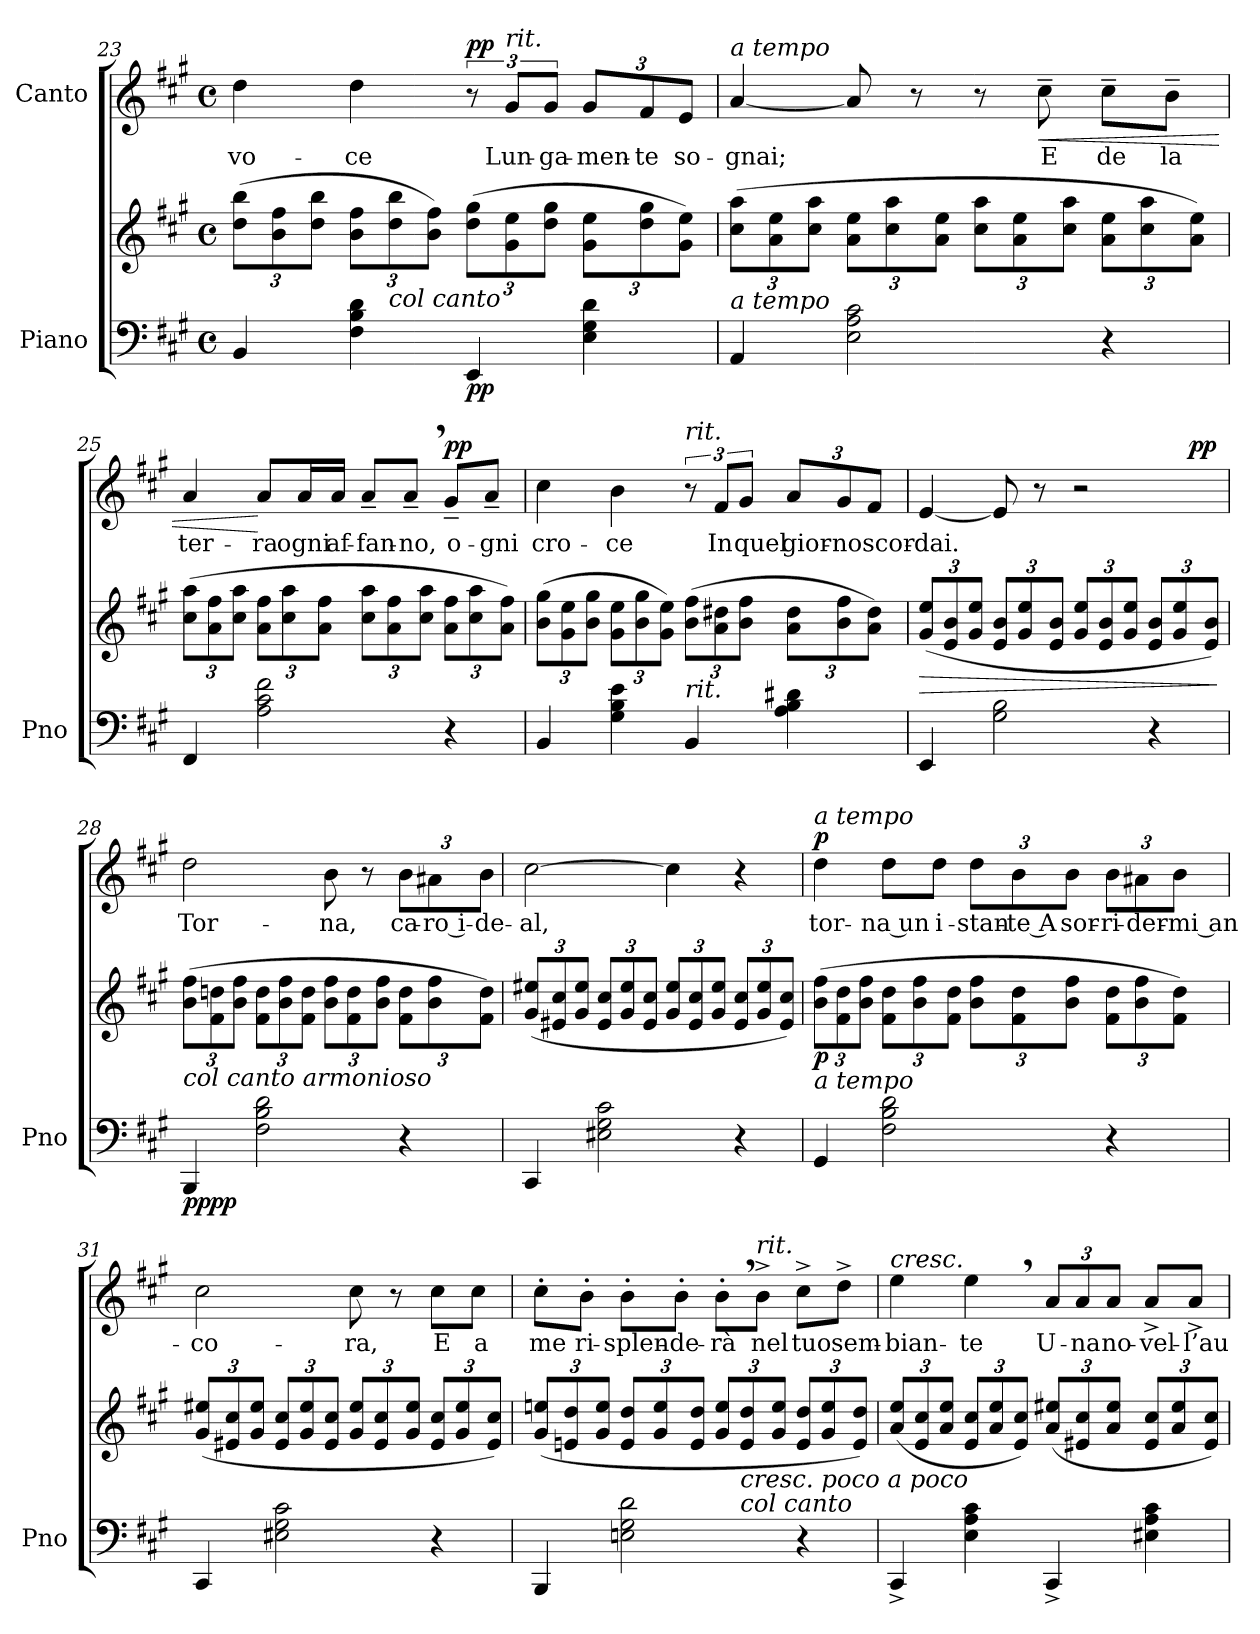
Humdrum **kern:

**kern	**kern	**dynam	**kern	**text	**dynam
*part2	*part2	*part2	*part1	*part1	*part1
*staff3	*staff2	*staff2/3	*staff1	*staff1	*staff1
*I"Piano	*	*	*I"Canto	*	*
*I'Pno	*	*	*	*	*
*clefF4	*clefG2	*	*clefG2	*	*
*k[f#c#g#]	*k[f#c#g#]	*	*k[f#c#g#]	*	*
*M4/4	*M4/4	*	*M4/4	*	*
*met(c)	*met(c)	*	*met(c)	*	*
*	*Xbrackettup	*	*	*	*
=23	=23	=23	=23	=23	=23
!	!	!	!	!LO:LY:b	!
4BB/	(12dd\ 12bb\L	.	4dd\	vo-	.
.	12b\ 12ff#\	.	.	.	.
.	12dd\ 12bb\J	.	.	.	.
!	!	!	!	!LO:LY:b	!
4F#\ 4B\ 4d\	12b\ 12ff#\L	.	4dd\	-ce	.
!	!LO:TX:b:i:t=col canto	!	!	!	!
.	12dd\ 12bb\	.	.	.	.
.	12b\ 12ff#\J)	.	.	.	.
!	!	!LO:DY:b=2	!	!	!LO:DY:a
4EE/	(12dd\ 12gg#\L	pp	12r	.	pp
!	!	!	!LO:TX:a:i:t=rit.	!	!
!	!	!	!	!LO:LY:b	!
.	12g#\ 12ee\	.	12g#/L	Lun-	.
!	!	!	!	!LO:LY:b	!
.	12dd\ 12gg#\J	.	12g#/J	-ga-	.
!	!	!	!	!LO:LY:b	!
4E\ 4G#\ 4d\	12g#\ 12ee\L	.	12g#/L	-men-	.
!	!	!	!	!LO:LY:b	!
.	12dd\ 12gg#\	.	12f#/	-te	.
!	!	!	!	!LO:LY:b	!
.	12g#\ 12ee\J)	.	12e/J	so-	.
!!LO:PB:g=z
=24	=24	=24	=24	=24	=24
!	!	!	!LO:TX:a:i:t=a tempo	!	!
!	!LO:TX:b:i:t=a tempo	!	!	!	!
!	!	!	!	!LO:LY:b	!
4AA/	(12cc#\ 12aa\L	.	[4a/	-gnai;	.
.	12a\ 12ee\	.	.	.	.
.	12cc#\ 12aa\J	.	.	.	.
2E\ 2A\ 2c#\	12a\ 12ee\L	.	8a/]	.	.
.	12cc#\ 12aa\	.	.	.	.
.	.	.	8r	.	.
.	12a\ 12ee\J	.	.	.	.
.	12cc#\ 12aa\L	.	8r	.	.
.	12a\ 12ee\	.	.	.	.
!	!	!	!	!LO:LY:b	!LO:HP:b
.	.	.	8cc#~>\	E	<
.	12cc#\ 12aa\J	.	.	.	.
!	!	!	!	!LO:LY:b	!
4r	12a\ 12ee\L	.	8cc#~>\L	de	.
.	12cc#\ 12aa\	.	.	.	.
!	!	!	!	!LO:LY:b	!
.	.	.	8b~>\J	la	.
.	12a\ 12ee\J)	.	.	.	.
=25	=25	=25	=25	=25	=25
!	!	!	!	!LO:LY:b	!
4FF#/	(12cc#\ 12aa\L	.	4a/	ter-	.
.	12a\ 12ff#\	.	.	.	.
.	12cc#\ 12aa\J	.	.	.	.
!	!	!	!	!LO:LY:b	!
2A\ 2c#\ 2f#\	12a\ 12ff#\L	.	8a/L	-ra	[
.	12cc#\ 12aa\	.	.	.	.
!	!	!	!	!LO:LY:b	!
.	.	.	16a/L	ogni	.
.	12a\ 12ff#\J	.	.	.	.
!	!	!	!	!LO:LY:b	!
.	.	.	16a/JJ	af-	.
!	!	!	!	!LO:LY:b	!
.	12cc#\ 12aa\L	.	8a~>/L	-fan-	.
.	12a\ 12ff#\	.	.	.	.
!	!	!	!	!LO:LY:b	!
.	.	.	8a~>,/J	-no,	.
.	12cc#\ 12aa\J	.	.	.	.
!	!	!	!	!LO:LY:b	!LO:DY:a
4r	12a\ 12ff#\L	.	8g#~>/L	o-	pp
.	12cc#\ 12aa\	.	.	.	.
!	!	!	!	!LO:LY:b	!
.	.	.	8a~>/J	-gni	.
.	12a\ 12ff#\J)	.	.	.	.
=26	=26	=26	=26	=26	=26
!	!	!	!	!LO:LY:b	!
4BB/	(12b\ 12gg#\L	.	4cc#\	cro-	.
.	12g#\ 12ee\	.	.	.	.
.	12b\ 12gg#\J	.	.	.	.
!	!	!	!	!LO:LY:b	!
4G#\ 4B\ 4e\	12g#\ 12ee\L	.	4b\	-ce	.
.	12b\ 12gg#\	.	.	.	.
.	12g#\ 12ee\J)	.	.	.	.
!	!	!	!LO:TX:a:i:t=rit.	!	!
!	!LO:TX:b:i:t=rit.	!	!	!	!
4BB/	(12b\ 12ff#\L	.	12r	.	.
!	!	!	!	!LO:LY:b	!
.	12a\ 12dd#X\	.	12f#/L	In	.
!	!	!	!	!LO:LY:b	!
.	12b\ 12ff#\J	.	12g#/J	quel	.
!	!	!	!	!LO:LY:b	!
4A\ 4B\ 4d#X\	12a\ 12dd#\L	.	12a/L	gior-	.
!	!	!	!	!LO:LY:b	!
.	12b\ 12ff#\	.	12g#/	-no	.
!	!	!	!	!LO:LY:b	!
.	12a\ 12dd#\J)	.	12f#/J	scor-	.
!!LO:LB:g=z
=27	=27	=27	=27	=27	=27
!	!	!LO:HP:b	!	!LO:LY:b	!
*	*	*	*^	*	*
4EE/	(12g#/ 12ee/L	>	[4e/	2..ryy	-dai.	.
.	12e/ 12b/	.	.	.	.	.
.	12g#/ 12ee/J	.	.	.	.	.
2G#\ 2B\	12e/ 12b/L	.	8e/]	.	.	.
.	12g#/ 12ee/	.	.	.	.	.
.	.	.	8r	.	.	.
.	12e/ 12b/J	.	.	.	.	.
.	12g#/ 12ee/L	.	2r	.	.	.
.	12e/ 12b/	.	.	.	.	.
.	12g#/ 12ee/J	.	.	.	.	.
4r	12e/ 12b/L	.	.	.	.	.
.	12g#/ 12ee/	.	.	.	.	.
!	!	!	!	!	!	!LO:DY:a
.	.	.	.	8ryy	.	pp
.	12e/ 12b/J)	.	.	.	.	.
.	.	]	.	.	.	.
=28	=28	=28	=28	=28	=28	=28
!	!	!	!LO:TX:a:i:t=ritenuto	!	!	!
!	!LO:TX:b:i:t=col canto armonioso	!	!	!	!	!
!	!	!LO:DY:b=2	!	!	!LO:LY:b	!
!	!	!LO:DY:n=1:b	!	!	!	!
*	*	*	*v	*v	*	*
4BBB/	(12b\ 12ff#\L	pp pp	2dd\	Tor-	.
.	12f#\ 12ddn\	.	.	.	.
.	12b\ 12ff#\J	.	.	.	.
2F#\ 2B\ 2d\	12f#\ 12dd\L	.	.	.	.
.	12b\ 12ff#\	.	.	.	.
.	12f#\ 12dd\J	.	.	.	.
!	!	!	!	!LO:LY:b	!
.	12b\ 12ff#\L	.	8b\	-na,	.
.	12f#\ 12dd\	.	.	.	.
.	.	.	8r	.	.
.	12b\ 12ff#\J	.	.	.	.
!	!	!	!	!LO:LY:b	!
4r	12f#\ 12dd\L	.	12b\L	ca-	.
!	!	!	!	!LO:LY:b	!
.	12b\ 12ff#\	.	12a#X\	-ro i-	.
!	!	!	!	!LO:LY:b	!
.	12f#\ 12dd\J)	.	12b\J	-de-	.
=29	=29	=29	=29	=29	=29
!	!	!	!	!LO:LY:b	!
4CC#/	(12g#/ 12ee#X/L	.	[2cc#\	-al,	.
.	12e#X/ 12cc#/	.	.	.	.
.	12g#/ 12ee#/J	.	.	.	.
2E#X\ 2G#\ 2c#\	12e#/ 12cc#/L	.	.	.	.
.	12g#/ 12ee#/	.	.	.	.
.	12e#/ 12cc#/J	.	.	.	.
.	12g#/ 12ee#/L	.	4cc#\]	.	.
.	12e#/ 12cc#/	.	.	.	.
.	12g#/ 12ee#/J	.	.	.	.
4r	12e#/ 12cc#/L	.	4r	.	.
.	12g#/ 12ee#/	.	.	.	.
.	12e#/ 12cc#/J)	.	.	.	.
!!LO:LB:g=z
=30	=30	=30	=30	=30	=30
!	!	!	!LO:TX:a:i:t=a tempo	!	!
!	!LO:TX:b:i:t=a tempo	!	!	!	!
!	!	!LO:DY:b	!	!LO:LY:b	!LO:DY:a
4GG#/	(12b\ 12ff#\L	p	4dd\	tor-	p
.	12f#\ 12dd\	.	.	.	.
.	12b\ 12ff#\J	.	.	.	.
!	!	!	!	!LO:LY:b	!
2F#\ 2B\ 2d\	12f#\ 12dd\L	.	8dd\L	-na un	.
.	12b\ 12ff#\	.	.	.	.
!	!	!	!	!LO:LY:b	!
.	.	.	8dd\J	i-	.
.	12f#\ 12dd\J	.	.	.	.
!	!	!	!	!LO:LY:b	!
.	12b\ 12ff#\L	.	12dd\L	-stan-	.
!	!	!	!	!LO:LY:b	!
.	12f#\ 12dd\	.	12b\	-te A	.
!	!	!	!	!LO:LY:b	!
.	12b\ 12ff#\J	.	12b\J	sor-	.
!	!	!	!	!LO:LY:b	!
4r	12f#\ 12dd\L	.	12b\L	-ri-	.
!	!	!	!	!LO:LY:b	!
.	12b\ 12ff#\	.	12a#X\	-der-	.
!	!	!	!	!LO:LY:b	!
.	12f#\ 12dd\J)	.	12b\J	-mi an-	.
=31	=31	=31	=31	=31	=31
!	!	!	!	!LO:LY:b	!
4CC#/	(12g#/ 12ee#X/L	.	2cc#\	-co-	.
.	12e#X/ 12cc#/	.	.	.	.
.	12g#/ 12ee#/J	.	.	.	.
2E#X\ 2G#\ 2c#\	12e#/ 12cc#/L	.	.	.	.
.	12g#/ 12ee#/	.	.	.	.
.	12e#/ 12cc#/J	.	.	.	.
!	!	!	!	!LO:LY:b	!
.	12g#/ 12ee#/L	.	8cc#\	-ra,	.
.	12e#/ 12cc#/	.	.	.	.
.	.	.	8r	.	.
.	12g#/ 12ee#/J	.	.	.	.
!	!	!	!	!LO:LY:b	!
4r	12e#/ 12cc#/L	.	8cc#\L	E	.
.	12g#/ 12ee#/	.	.	.	.
!	!	!	!	!LO:LY:b	!
.	.	.	8cc#\J	a	.
.	12e#/ 12cc#/J)	.	.	.	.
=32	=32	=32	=32	=32	=32
!	!	!	!	!LO:LY:b	!
4BBB/	(12g#/ 12een/L	.	8cc#'>\L	me	.
.	12en/ 12dd/	.	.	.	.
!	!	!	!	!LO:LY:b	!
.	.	.	8b'>\J	ri-	.
.	12g#/ 12ee/J	.	.	.	.
!	!	!	!	!LO:LY:b	!
2En\ 2G#\ 2d\	12e/ 12dd/L	.	8b'>\L	-splen-	.
.	12g#/ 12ee/	.	.	.	.
!	!	!	!	!LO:LY:b	!
.	.	.	8b'>\J	-de-	.
.	12e/ 12dd/J	.	.	.	.
!	!	!	!	!LO:LY:b	!
.	12g#/ 12ee/L	.	8b'>,\L	-rà	.
!	!LO:TX:b:i:t=cresc. poco a poco	!	!	!	!
!	!LO:TX:b:i:t=col canto	!	!	!	!
.	12e/ 12dd/	.	.	.	.
!	!	!	!LO:TX:a:i:t=rit.	!	!
!	!	!	!	!LO:LY:b	!
.	.	.	8b^>\J	nel	.
.	12g#/ 12ee/J	.	.	.	.
!	!	!	!	!LO:LY:b	!
4r	12e/ 12dd/L	.	8cc#^>\L	tuo	.
.	12g#/ 12ee/	.	.	.	.
!	!	!	!	!LO:LY:b	!
.	.	.	8dd^>\J	sem-	.
.	12e/ 12dd/J)	.	.	.	.
!!LO:LB:g=z
=33	=33	=33	=33	=33	=33
!	!	!	!LO:TX:a:i:t=cresc.	!	!
!	!	!	!	!LO:LY:b	!
4CC#^</	(12a/ 12ee/L	.	4ee\	-bian-	.
.	12e/ 12cc#/	.	.	.	.
.	12a/ 12ee/J	.	.	.	.
!	!	!	!	!LO:LY:b	!
4E\ 4A\ 4c#\	12e/ 12cc#/L	.	4ee,\	-te	.
.	12a/ 12ee/	.	.	.	.
.	12e/ 12cc#/J)	.	.	.	.
!	!	!	!	!LO:LY:b	!
4CC#^</	(12a/ 12ee#X/L	.	12a/L	U-	.
!	!	!	!	!LO:LY:b	!
.	12e#X/ 12cc#/	.	12a/	-na	.
!	!	!	!	!LO:LY:b	!
.	12a/ 12ee#/J	.	12a/J	no-	.
!	!	!	!	!LO:LY:b	!
4E#X\ 4A\ 4c#\	12e#/ 12cc#/L	.	8a^>/L	-vel-	.
.	12a/ 12ee#/	.	.	.	.
!	!	!	!	!LO:LY:b	!
.	.	.	8a^>/J	-l’au-	.
.	12e#/ 12cc#/J)	.	.	.	.
=	=	=	=	=	=
*-	*-	*-	*-	*-	*-
